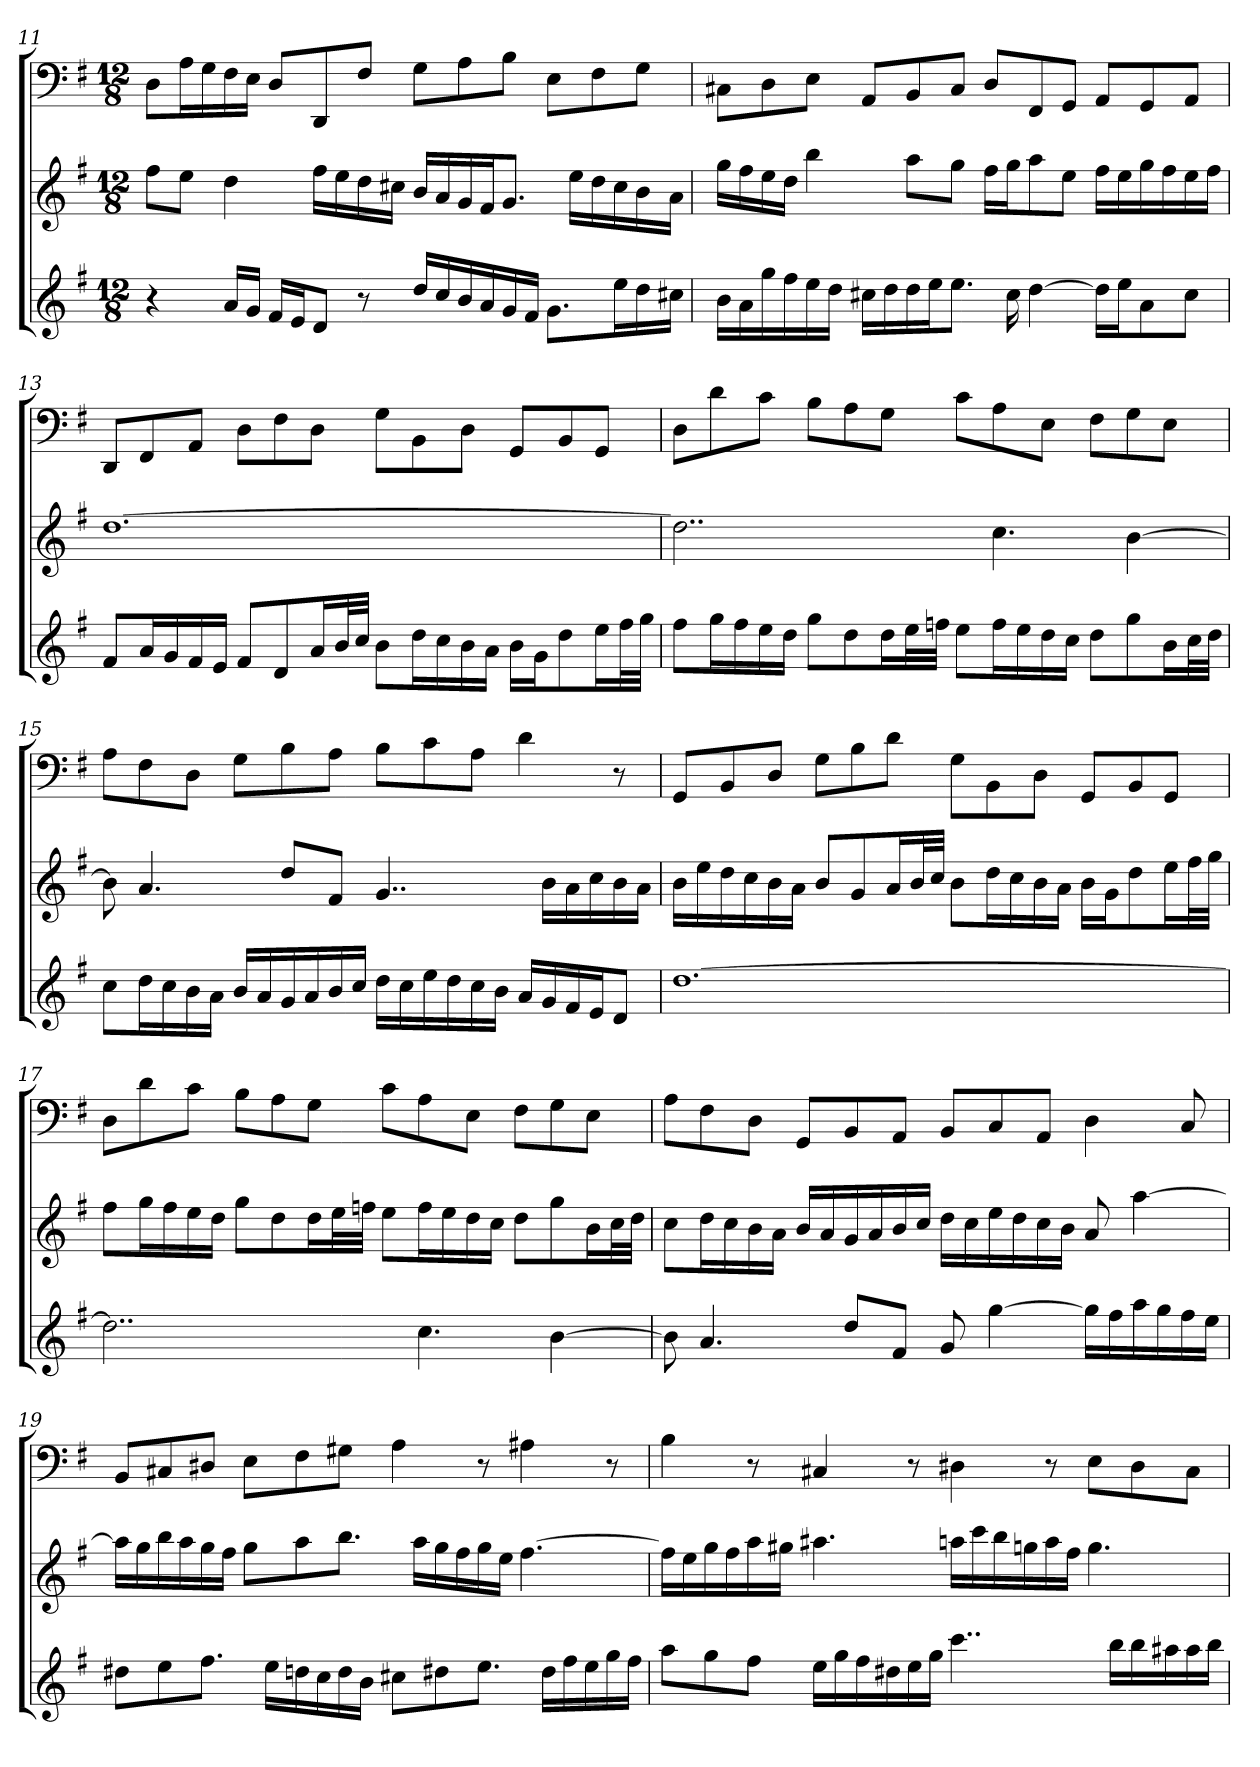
**kern	**kern	**kern
*part3	*part2	*part1
*staff3	*staff2	*staff1
*k[f#]	*k[f#]	*k[f#]
*G:	*G:	*G:
*M12/8	*M12/8	*M12/8
=11	=11	=11
4r	8ff#L	8DL
.	8eeJ	16AL
.	.	16G
16aLL	4dd	16F#
16gJJ	.	16EJJ
16f#LL	.	8DL
16eJ	.	.
8dJ	16ff#LL	8DD
.	16ee	.
8r	16dd	8F#J
.	16cc#XJJ	.
16ddLL	16bLL	8GL
16cc	16a	.
16b	16g	8A
16a	16f#J	.
16g	8.gJ	8BJ
16f#JJ	.	.
8.gL	.	8EL
.	16eeLL	.
.	16dd	8F#
16eeL	16cc#	.
16dd	16b	8GJ
16cc#XJJ	16aJJ	.
=12	=12	=12
16bLL	16ggLL	8C#XL
16a	16ff#	.
16gg	16ee	8D
16ff#	16ddJJ	.
16ee	4bb	8EJ
16ddJJ	.	.
16cc#XLL	.	8AAL
16dd	.	.
16dd	8aaL	8BB
16eeJ	.	.
8.eeJ	8ggJ	8C#J
.	16ff#LL	8DL
16cc#	16ggJ	.
[4dd	8aa	8FF#
.	8eeJ	8GGJ
16ddLL]	16ff#LL	8AAL
16eeJ	16ee	.
8a	16gg	8GG
.	16ff#	.
8cc#J	16ee	8AAJ
.	16ff#JJ	.
=13	=13	=13
8f#L	[1.dd	8DDL
16aL	.	8FF#
16g	.	.
16f#	.	8AAJ
16eJJ	.	.
8f#L	.	8DL
8d	.	8F#
16aL	.	8DJ
32bL	.	.
32ccJJJ	.	.
8bL	.	8GL
16ddL	.	8BB
16cc	.	.
16b	.	8DJ
16aJJ	.	.
16bLL	.	8GGL
16gJ	.	.
8dd	.	8BB
16eeL	.	8GGJ
32ff#L	.	.
32ggJJJ	.	.
=14	=14	=14
8ff#L	2..dd]	8DL
16ggL	.	8d
16ff#	.	.
16ee	.	8cJ
16ddJJ	.	.
8ggL	.	8BL
8dd	.	8A
16ddL	.	8GJ
32eeL	.	.
32ffnJJJ	.	.
8eeL	.	8cL
16ffL	4.cc	8A
16ee	.	.
16dd	.	8EJ
16ccJJ	.	.
8ddL	.	8F#L
8gg	[4b	8G
16bL	.	8EJ
32ccL	.	.
32ddJJJ	.	.
=15	=15	=15
8ccL	8b]	8AL
16ddL	4.a	8F#
16cc	.	.
16b	.	8DJ
16aJJ	.	.
16bLL	.	8GL
16a	.	.
16g	8ddL	8B
16a	.	.
16b	8f#J	8AJ
16ccJJ	.	.
16ddLL	4..g	8BL
16cc	.	.
16ee	.	8c
16dd	.	.
16cc	.	8AJ
16bJJ	.	.
16aLL	.	4d
16g	16bLL	.
16f#	16a	.
16eJ	16cc	.
8dJ	16b	8r
.	16aJJ	.
=16	=16	=16
[1.dd	16bLL	8GGL
.	16ee	.
.	16dd	8BB
.	16cc	.
.	16b	8DJ
.	16aJJ	.
.	8bL	8GL
.	8g	8B
.	16aL	8dJ
.	32bL	.
.	32ccJJJ	.
.	8bL	8GL
.	16ddL	8BB
.	16cc	.
.	16b	8DJ
.	16aJJ	.
.	16bLL	8GGL
.	16gJ	.
.	8dd	8BB
.	16eeL	8GGJ
.	32ff#L	.
.	32ggJJJ	.
=17	=17	=17
2..dd]	8ff#L	8DL
.	16ggL	8d
.	16ff#	.
.	16ee	8cJ
.	16ddJJ	.
.	8ggL	8BL
.	8dd	8A
.	16ddL	8GJ
.	32eeL	.
.	32ffnJJJ	.
.	8eeL	8cL
4.cc	16ffL	8A
.	16ee	.
.	16dd	8EJ
.	16ccJJ	.
.	8ddL	8F#L
[4b	8gg	8G
.	16bL	8EJ
.	32ccL	.
.	32ddJJJ	.
=18	=18	=18
8b]	8ccL	8AL
4.a	16ddL	8F#
.	16cc	.
.	16b	8DJ
.	16aJJ	.
.	16bLL	8GGL
.	16a	.
8ddL	16g	8BB
.	16a	.
8f#J	16b	8AAJ
.	16ccJJ	.
8g	16ddLL	8BBL
.	16cc	.
[4gg	16ee	8C
.	16dd	.
.	16cc	8AAJ
.	16bJJ	.
16ggLL]	8a	4D
16ff#	.	.
16aa	[4aa	.
16gg	.	.
16ff#	.	8C
16eeJJ	.	.
=19	=19	=19
8dd#XL	16aaLL]	8BBL
.	16gg	.
8ee	16bb	8C#X
.	16aa	.
8.ff#J	16gg	8D#XJ
.	16ff#JJ	.
.	8ggL	8EL
16eeLL	.	.
16ddn	8aa	8F#
16cc	.	.
16dd	8.bbJ	8G#XJ
16bJJ	.	.
8cc#XL	.	4A
.	16aaLL	.
8dd#X	16gg	.
.	16ff#	.
8.eeJ	16gg	8r
.	16eeJJ	.
.	[4.ff#	4A#X
16dd#LL	.	.
16ff#	.	.
16ee	.	.
16gg	.	8r
16ff#JJ	.	.
=20	=20	=20
8aaL	16ff#LL]	4B
.	16ee	.
8gg	16gg	.
.	16ff#	.
8ff#J	16aa	8r
.	16gg#XJJ	.
16eeLL	4.aa#X	4C#X
16gg	.	.
16ff#	.	.
16dd#X	.	.
16ee	.	8r
16ggJJ	.	.
4..ccc	16aanLL	4D#X
.	16ccc	.
.	16bb	.
.	16ggn	.
.	16aa	8r
.	16ff#JJ	.
.	4.gg	8EL
16bbLL	.	.
16bb	.	8D#
16aa#X	.	.
16aa#	.	8C#J
16bbJJ	.	.
=	=	=
*-	*-	*-
